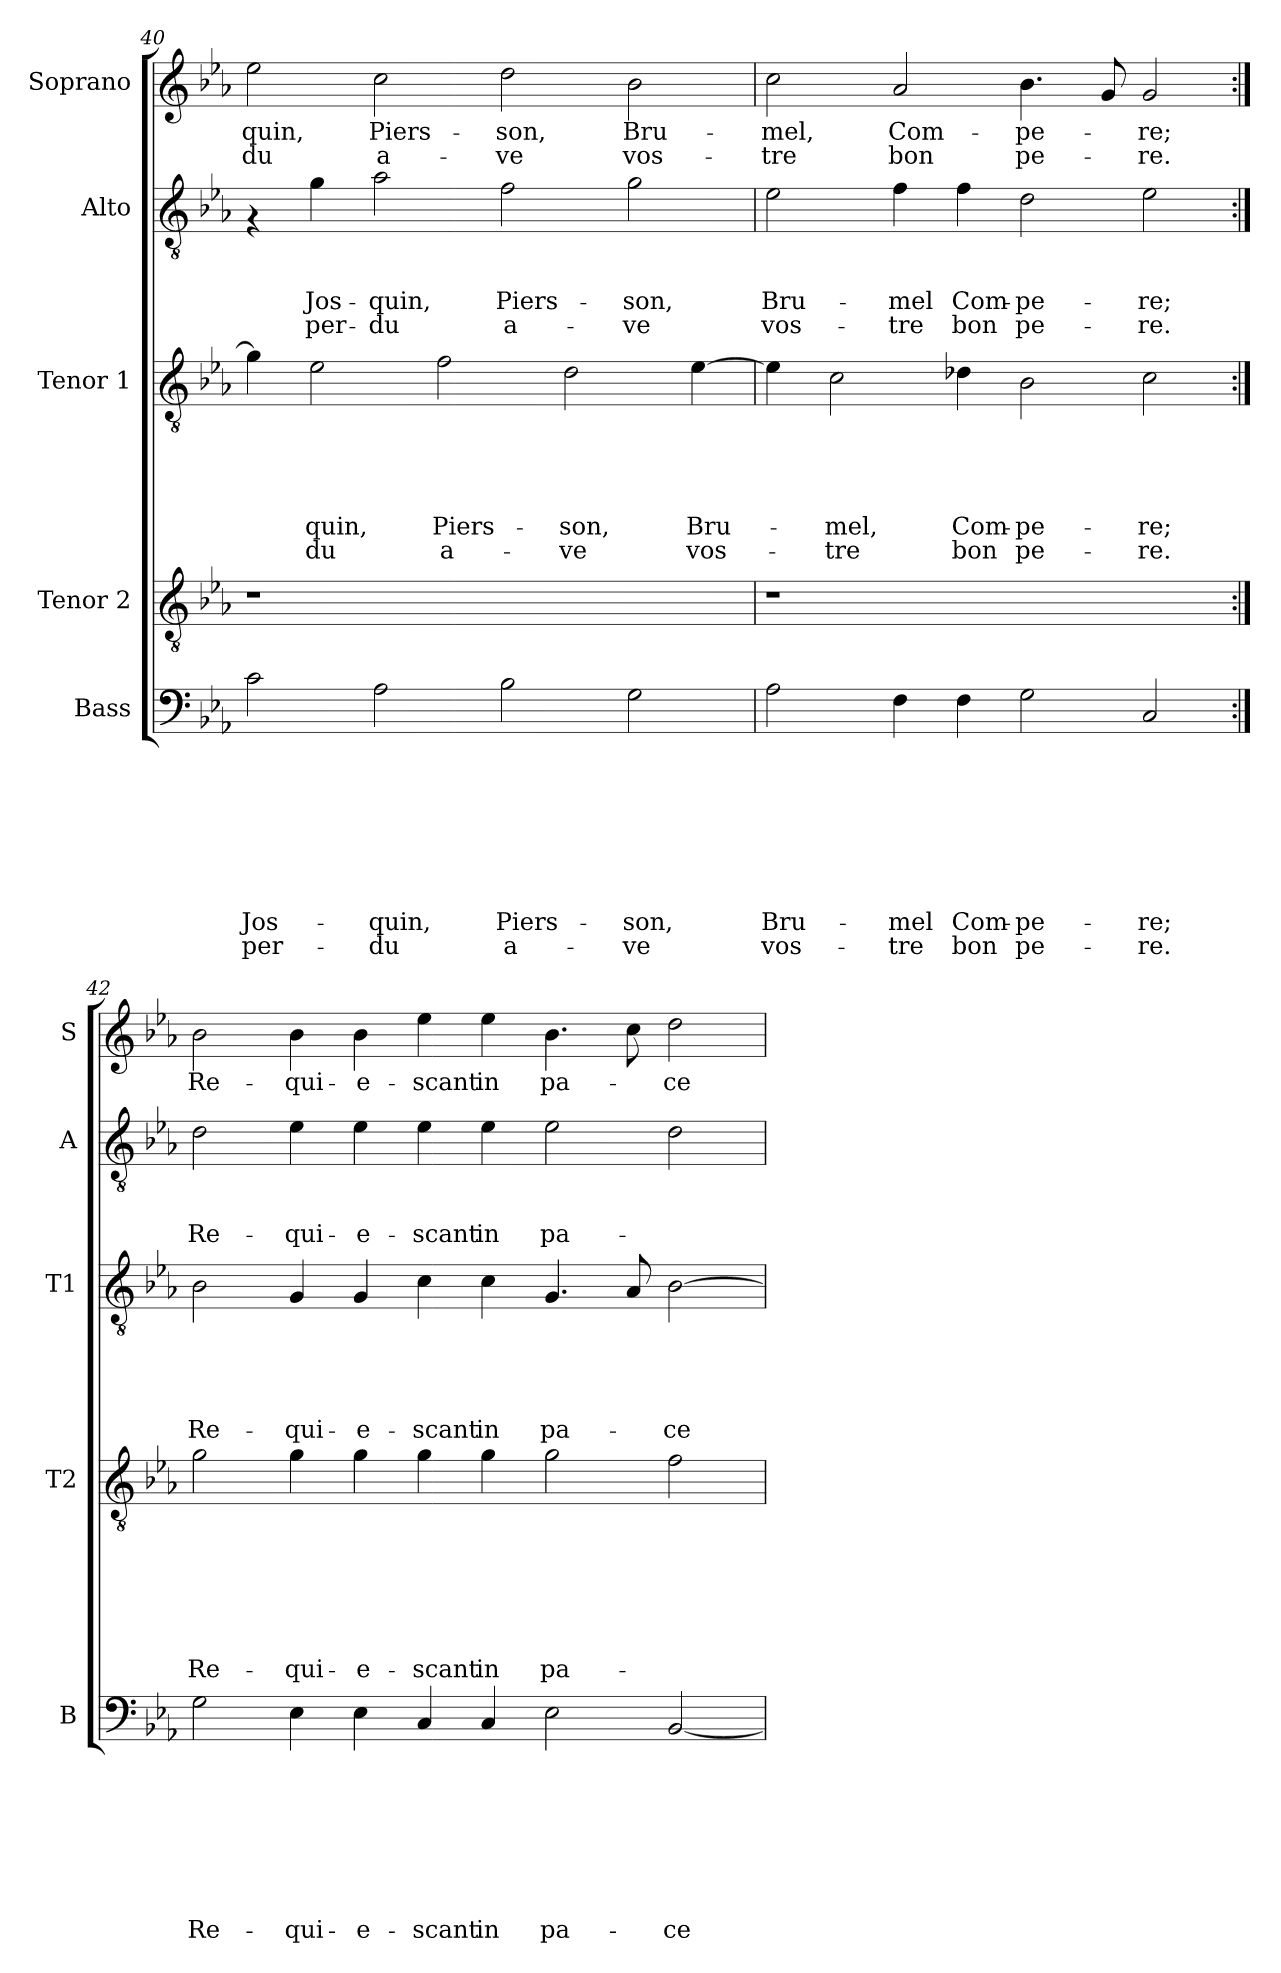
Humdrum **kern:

**kern	**text	**text	**text	**text	**text	**text	**text	**text	**text	**kern	**text	**text	**text	**text	**text	**text	**text	**kern	**text	**text	**text	**text	**text	**text	**kern	**text	**text	**text	**text	**kern	**text	**text
*part5	*part5	*part5	*part5	*part5	*part5	*part5	*part5	*part5	*part5	*part4	*part4	*part4	*part4	*part4	*part4	*part4	*part4	*part3	*part3	*part3	*part3	*part3	*part3	*part3	*part2	*part2	*part2	*part2	*part2	*part1	*part1	*part1
*staff5	*staff5	*staff5	*staff5	*staff5	*staff5	*staff5	*staff5	*staff5	*staff5	*staff4	*staff4	*staff4	*staff4	*staff4	*staff4	*staff4	*staff4	*staff3	*staff3	*staff3	*staff3	*staff3	*staff3	*staff3	*staff2	*staff2	*staff2	*staff2	*staff2	*staff1	*staff1	*staff1
*I"Bass	*	*	*	*	*	*	*	*	*	*I"Tenor 2	*	*	*	*	*	*	*	*I"Tenor 1	*	*	*	*	*	*	*I"Alto	*	*	*	*	*I"Soprano	*	*
*I'B	*	*	*	*	*	*	*	*	*	*I'T2	*	*	*	*	*	*	*	*I'T1	*	*	*	*	*	*	*I'A	*	*	*	*	*I'S	*	*
*clefF4	*	*	*	*	*	*	*	*	*	*clefGv2	*	*	*	*	*	*	*	*clefGv2	*	*	*	*	*	*	*clefGv2	*	*	*	*	*clefG2	*	*
*k[b-e-a-]	*	*	*	*	*	*	*	*	*	*k[b-e-a-]	*	*	*	*	*	*	*	*k[b-e-a-]	*	*	*	*	*	*	*k[b-e-a-]	*	*	*	*	*k[b-e-a-]	*	*
*E-:	*	*	*	*	*	*	*	*	*	*E-:	*	*	*	*	*	*	*	*E-:	*	*	*	*	*	*	*E-:	*	*	*	*	*E-:	*	*
=40	=40	=40	=40	=40	=40	=40	=40	=40	=40	=40	=40	=40	=40	=40	=40	=40	=40	=40	=40	=40	=40	=40	=40	=40	=40	=40	=40	=40	=40	=40	=40	=40
!	!	!	!	!	!	!	!	!LO:LY:b	!LO:LY:b	!	!	!	!	!	!	!	!	!	!	!	!	!	!	!	!	!	!	!	!	!	!LO:LY:b	!LO:LY:b
2c\	.	.	.	.	.	.	.	Jos-	per-	1r	.	.	.	.	.	.	.	4g\]	.	.	.	.	.	.	4rF	.	.	.	.	2ee-\	-quin,	-du
!	!	!	!	!	!	!	!	!	!	!	!	!	!	!	!	!	!	!	!	!	!	!	!LO:LY:b	!LO:LY:b	!	!	!	!LO:LY:b	!LO:LY:b	!	!	!
.	.	.	.	.	.	.	.	.	.	.	.	.	.	.	.	.	.	2e-\	.	.	.	.	-quin,	-du	4g\	.	.	Jos-	per-	.	.	.
!	!	!	!	!	!	!	!	!LO:LY:b	!LO:LY:b	!	!	!	!	!	!	!	!	!	!	!	!	!	!	!	!	!	!	!LO:LY:b	!LO:LY:b	!	!LO:LY:b	!LO:LY:b
2A-\	.	.	.	.	.	.	.	-quin,	-du	.	.	.	.	.	.	.	.	.	.	.	.	.	.	.	2a-\	.	.	-quin,	-du	2cc\	Piers-	a-
!	!	!	!	!	!	!	!	!	!	!	!	!	!	!	!	!	!	!	!	!	!	!	!LO:LY:b	!LO:LY:b	!	!	!	!	!	!	!	!
.	.	.	.	.	.	.	.	.	.	.	.	.	.	.	.	.	.	2f\	.	.	.	.	Piers-	a-	.	.	.	.	.	.	.	.
!	!	!	!	!	!	!	!	!LO:LY:b	!LO:LY:b	!	!	!	!	!	!	!	!	!	!	!	!	!	!	!	!	!	!	!LO:LY:b	!LO:LY:b	!	!LO:LY:b	!LO:LY:b
2B-\	.	.	.	.	.	.	.	Piers-	a-	1ryy	.	.	.	.	.	.	.	.	.	.	.	.	.	.	2f\	.	.	Piers-	a-	2dd\	-son,	-ve
!	!	!	!	!	!	!	!	!	!	!	!	!	!	!	!	!	!	!	!	!	!	!	!LO:LY:b	!LO:LY:b	!	!	!	!	!	!	!	!
.	.	.	.	.	.	.	.	.	.	.	.	.	.	.	.	.	.	2d\	.	.	.	.	-son,	-ve	.	.	.	.	.	.	.	.
!	!	!	!	!	!	!	!	!LO:LY:b	!LO:LY:b	!	!	!	!	!	!	!	!	!	!	!	!	!	!	!	!	!	!	!LO:LY:b	!LO:LY:b	!	!LO:LY:b	!LO:LY:b
2G\	.	.	.	.	.	.	.	-son,	-ve	.	.	.	.	.	.	.	.	.	.	.	.	.	.	.	2g\	.	.	-son,	-ve	2b-\	Bru-	vos-
!	!	!	!	!	!	!	!	!	!	!	!	!	!	!	!	!	!	!	!	!	!	!	!LO:LY:b	!LO:LY:b	!	!	!	!	!	!	!	!
.	.	.	.	.	.	.	.	.	.	.	.	.	.	.	.	.	.	[>4e-\	.	.	.	.	Bru-	vos-	.	.	.	.	.	.	.	.
=41	=41	=41	=41	=41	=41	=41	=41	=41	=41	=41	=41	=41	=41	=41	=41	=41	=41	=41	=41	=41	=41	=41	=41	=41	=41	=41	=41	=41	=41	=41	=41	=41
!	!	!	!	!	!	!	!	!LO:LY:b	!LO:LY:b	!	!	!	!	!	!	!	!	!	!	!	!	!	!	!	!	!	!	!LO:LY:b	!LO:LY:b	!	!LO:LY:b	!LO:LY:b
2A-\	.	.	.	.	.	.	.	Bru-	vos-	1r	.	.	.	.	.	.	.	4e-\]	.	.	.	.	.	.	2e-\	.	.	Bru-	vos-	2cc\	-mel,	-tre
!	!	!	!	!	!	!	!	!	!	!	!	!	!	!	!	!	!	!	!	!	!	!	!LO:LY:b	!LO:LY:b	!	!	!	!	!	!	!	!
.	.	.	.	.	.	.	.	.	.	.	.	.	.	.	.	.	.	2c\	.	.	.	.	-mel,	-tre	.	.	.	.	.	.	.	.
!	!	!	!	!	!	!	!	!LO:LY:b	!LO:LY:b	!	!	!	!	!	!	!	!	!	!	!	!	!	!	!	!	!	!	!LO:LY:b	!LO:LY:b	!	!LO:LY:b	!LO:LY:b
4F\	.	.	.	.	.	.	.	-mel	-tre	.	.	.	.	.	.	.	.	.	.	.	.	.	.	.	4f\	.	.	-mel	-tre	2a-/	Com-	bon
!	!	!	!	!	!	!	!	!LO:LY:b	!LO:LY:b	!	!	!	!	!	!	!	!	!	!	!	!	!	!LO:LY:b	!LO:LY:b	!	!	!	!LO:LY:b	!LO:LY:b	!	!	!
4F\	.	.	.	.	.	.	.	Com-	bon	.	.	.	.	.	.	.	.	4d-X\	.	.	.	.	Com-	bon	4f\	.	.	Com-	bon	.	.	.
!	!	!	!	!	!	!	!	!LO:LY:b	!LO:LY:b	!	!	!	!	!	!	!	!	!	!	!	!	!	!LO:LY:b	!LO:LY:b	!	!	!	!LO:LY:b	!LO:LY:b	!	!LO:LY:b	!LO:LY:b
2G\	.	.	.	.	.	.	.	-pe-	pe-	1ryy	.	.	.	.	.	.	.	2B-\	.	.	.	.	-pe-	pe-	2d\	.	.	-pe-	pe-	4.b-\	-pe-	pe-
.	.	.	.	.	.	.	.	.	.	.	.	.	.	.	.	.	.	.	.	.	.	.	.	.	.	.	.	.	.	8g/	.	.
!	!	!	!	!	!	!	!	!LO:LY:b	!LO:LY:b	!	!	!	!	!	!	!	!	!	!	!	!	!	!LO:LY:b	!LO:LY:b	!	!	!	!LO:LY:b	!LO:LY:b	!	!LO:LY:b	!LO:LY:b
2C/	.	.	.	.	.	.	.	-re;	-re.	.	.	.	.	.	.	.	.	2c\	.	.	.	.	-re;	-re.	2e-\	.	.	-re;	-re.	2g/	-re;	-re.
!!LO:PB:g=z
=42:|!	=42:|!	=42:|!	=42:|!	=42:|!	=42:|!	=42:|!	=42:|!	=42:|!	=42:|!	=42:|!	=42:|!	=42:|!	=42:|!	=42:|!	=42:|!	=42:|!	=42:|!	=42:|!	=42:|!	=42:|!	=42:|!	=42:|!	=42:|!	=42:|!	=42:|!	=42:|!	=42:|!	=42:|!	=42:|!	=42:|!	=42:|!	=42:|!
!	!	!	!	!	!	!	!	!LO:LY:b	!	!	!	!	!	!	!	!	!LO:LY:b	!	!	!	!	!	!LO:LY:b	!	!	!	!	!LO:LY:b	!	!	!LO:LY:b	!
2G\	.	.	.	.	.	.	.	Re-	.	2g\	.	.	.	.	.	.	Re-	2B-\	.	.	.	.	Re-	.	2d\	.	.	Re-	.	2b-\	Re-	.
!	!	!	!	!	!	!	!	!LO:LY:b	!	!	!	!	!	!	!	!	!LO:LY:b	!	!	!	!	!	!LO:LY:b	!	!	!	!	!LO:LY:b	!	!	!LO:LY:b	!
4E-\	.	.	.	.	.	.	.	-qui-	.	4g\	.	.	.	.	.	.	-qui-	4G/	.	.	.	.	-qui-	.	4e-\	.	.	-qui-	.	4b-\	-qui-	.
!	!	!	!	!	!	!	!	!LO:LY:b	!	!	!	!	!	!	!	!	!LO:LY:b	!	!	!	!	!	!LO:LY:b	!	!	!	!	!LO:LY:b	!	!	!LO:LY:b	!
4E-\	.	.	.	.	.	.	.	-e-	.	4g\	.	.	.	.	.	.	-e-	4G/	.	.	.	.	-e-	.	4e-\	.	.	-e-	.	4b-\	-e-	.
!	!	!	!	!	!	!	!	!LO:LY:b	!	!	!	!	!	!	!	!	!LO:LY:b	!	!	!	!	!	!LO:LY:b	!	!	!	!	!LO:LY:b	!	!	!LO:LY:b	!
4C/	.	.	.	.	.	.	.	-scant	.	4g\	.	.	.	.	.	.	-scant	4c\	.	.	.	.	-scant	.	4e-\	.	.	-scant	.	4ee-\	-scant	.
!	!	!	!	!	!	!	!	!LO:LY:b	!	!	!	!	!	!	!	!	!LO:LY:b	!	!	!	!	!	!LO:LY:b	!	!	!	!	!LO:LY:b	!	!	!LO:LY:b	!
4C/	.	.	.	.	.	.	.	in	.	4g\	.	.	.	.	.	.	in	4c\	.	.	.	.	in	.	4e-\	.	.	in	.	4ee-\	in	.
!	!	!	!	!	!	!	!	!LO:LY:b	!	!	!	!	!	!	!	!	!LO:LY:b	!	!	!	!	!	!LO:LY:b	!	!	!	!	!LO:LY:b	!	!	!LO:LY:b	!
2E-\	.	.	.	.	.	.	.	pa-	.	2g\	.	.	.	.	.	.	pa-	4.G/	.	.	.	.	pa-	.	2e-\	.	.	pa-	.	4.b-\	pa-	.
.	.	.	.	.	.	.	.	.	.	.	.	.	.	.	.	.	.	8A-/	.	.	.	.	.	.	.	.	.	.	.	8cc\	.	.
!	!	!	!	!	!	!	!	!LO:LY:b	!	!	!	!	!	!	!	!	!	!	!	!	!	!	!LO:LY:b	!	!	!	!	!	!	!	!LO:LY:b	!
[<2BB-/	.	.	.	.	.	.	.	-ce	.	2f\	.	.	.	.	.	.	.	[>2B-\	.	.	.	.	-ce	.	2d\	.	.	.	.	2dd\	-ce	.
=	=	=	=	=	=	=	=	=	=	=	=	=	=	=	=	=	=	=	=	=	=	=	=	=	=	=	=	=	=	=	=	=
*-	*-	*-	*-	*-	*-	*-	*-	*-	*-	*-	*-	*-	*-	*-	*-	*-	*-	*-	*-	*-	*-	*-	*-	*-	*-	*-	*-	*-	*-	*-	*-	*-
